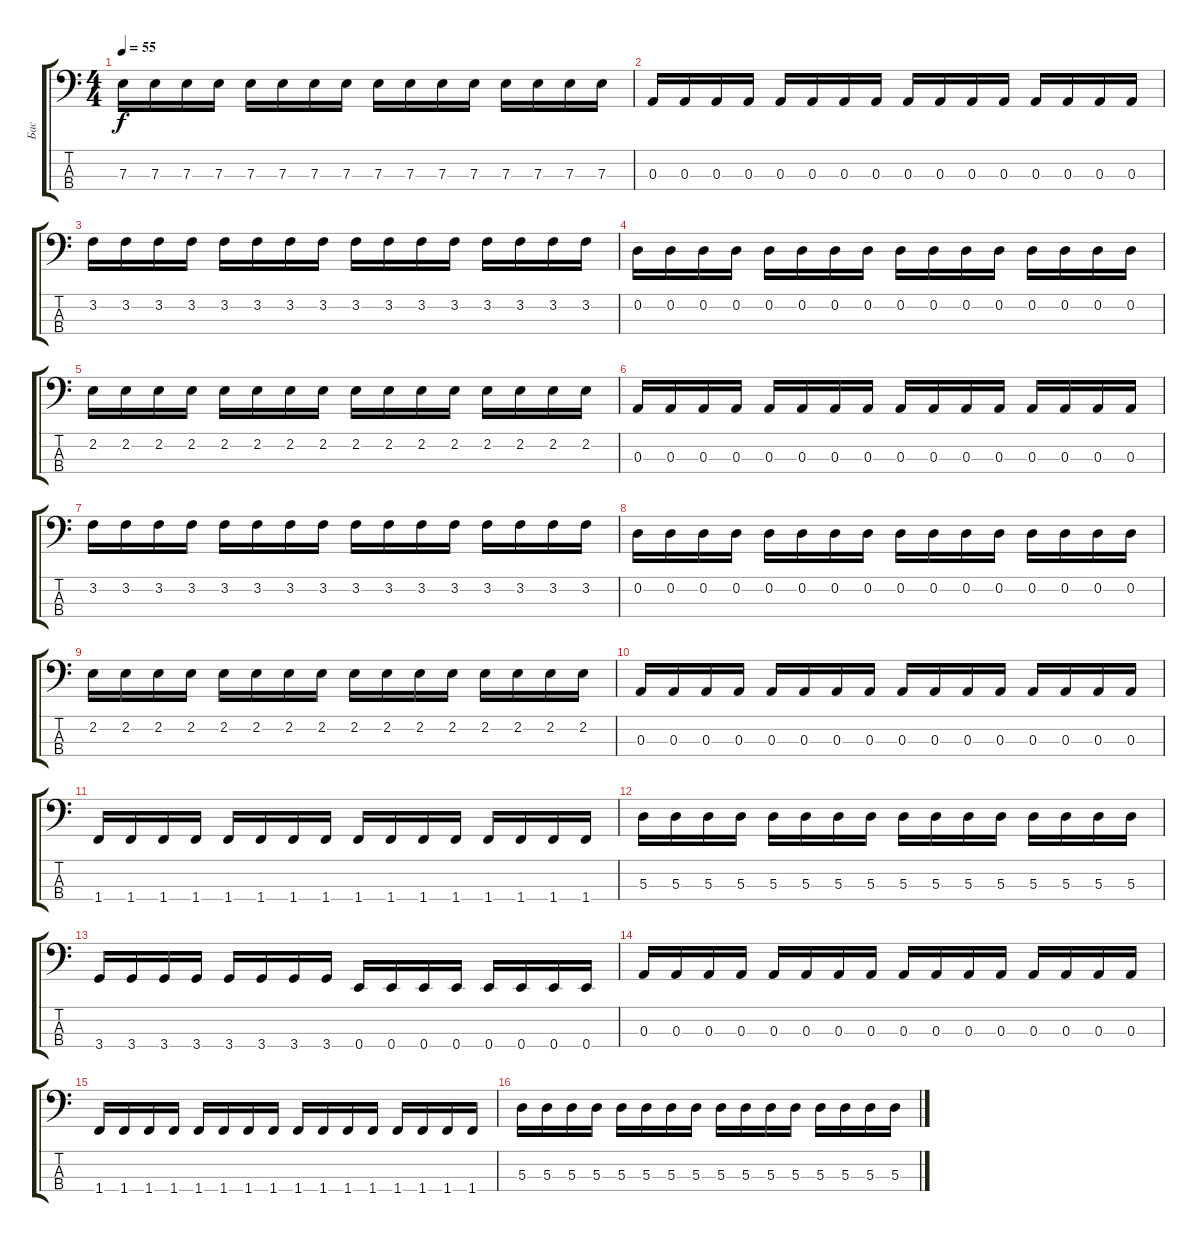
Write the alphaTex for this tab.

\track ("Бас" "Бас") {instrument electricbassfinger}
\staff {score tabs}
\tuning (G2 D2 A1 E1) {hide}
\ts (4 4)
\tempo 55
\clef f4
\ks c
7.3.16{dy f} 7.3.16 7.3.16 7.3.16 7.3.16 7.3.16 7.3.16 7.3.16 7.3.16 7.3.16 7.3.16 7.3.16 7.3.16 7.3.16 7.3.16 7.3.16 |
0.3.16 0.3.16 0.3.16 0.3.16 0.3.16 0.3.16 0.3.16 0.3.16 0.3.16 0.3.16 0.3.16 0.3.16 0.3.16 0.3.16 0.3.16 0.3.16 |
3.2.16 3.2.16 3.2.16 3.2.16 3.2.16 3.2.16 3.2.16 3.2.16 3.2.16 3.2.16 3.2.16 3.2.16 3.2.16 3.2.16 3.2.16 3.2.16 |
0.2.16 0.2.16 0.2.16 0.2.16 0.2.16 0.2.16 0.2.16 0.2.16 0.2.16 0.2.16 0.2.16 0.2.16 0.2.16 0.2.16 0.2.16 0.2.16 |
2.2.16 2.2.16 2.2.16 2.2.16 2.2.16 2.2.16 2.2.16 2.2.16 2.2.16 2.2.16 2.2.16 2.2.16 2.2.16 2.2.16 2.2.16 2.2.16 |
0.3.16 0.3.16 0.3.16 0.3.16 0.3.16 0.3.16 0.3.16 0.3.16 0.3.16 0.3.16 0.3.16 0.3.16 0.3.16 0.3.16 0.3.16 0.3.16 |
3.2.16 3.2.16 3.2.16 3.2.16 3.2.16 3.2.16 3.2.16 3.2.16 3.2.16 3.2.16 3.2.16 3.2.16 3.2.16 3.2.16 3.2.16 3.2.16 |
0.2.16 0.2.16 0.2.16 0.2.16 0.2.16 0.2.16 0.2.16 0.2.16 0.2.16 0.2.16 0.2.16 0.2.16 0.2.16 0.2.16 0.2.16 0.2.16 |
2.2.16 2.2.16 2.2.16 2.2.16 2.2.16 2.2.16 2.2.16 2.2.16 2.2.16 2.2.16 2.2.16 2.2.16 2.2.16 2.2.16 2.2.16 2.2.16 |
0.3.16 0.3.16 0.3.16 0.3.16 0.3.16 0.3.16 0.3.16 0.3.16 0.3.16 0.3.16 0.3.16 0.3.16 0.3.16 0.3.16 0.3.16 0.3.16 |
1.4.16 1.4.16 1.4.16 1.4.16 1.4.16 1.4.16 1.4.16 1.4.16 1.4.16 1.4.16 1.4.16 1.4.16 1.4.16 1.4.16 1.4.16 1.4.16 |
5.3.16 5.3.16 5.3.16 5.3.16 5.3.16 5.3.16 5.3.16 5.3.16 5.3.16 5.3.16 5.3.16 5.3.16 5.3.16 5.3.16 5.3.16 5.3.16 |
3.4.16 3.4.16 3.4.16 3.4.16 3.4.16 3.4.16 3.4.16 3.4.16 0.4.16 0.4.16 0.4.16 0.4.16 0.4.16 0.4.16 0.4.16 0.4.16 |
0.3.16 0.3.16 0.3.16 0.3.16 0.3.16 0.3.16 0.3.16 0.3.16 0.3.16 0.3.16 0.3.16 0.3.16 0.3.16 0.3.16 0.3.16 0.3.16 |
1.4.16 1.4.16 1.4.16 1.4.16 1.4.16 1.4.16 1.4.16 1.4.16 1.4.16 1.4.16 1.4.16 1.4.16 1.4.16 1.4.16 1.4.16 1.4.16 |
5.3.16 5.3.16 5.3.16 5.3.16 5.3.16 5.3.16 5.3.16 5.3.16 5.3.16 5.3.16 5.3.16 5.3.16 5.3.16 5.3.16 5.3.16 5.3.16
